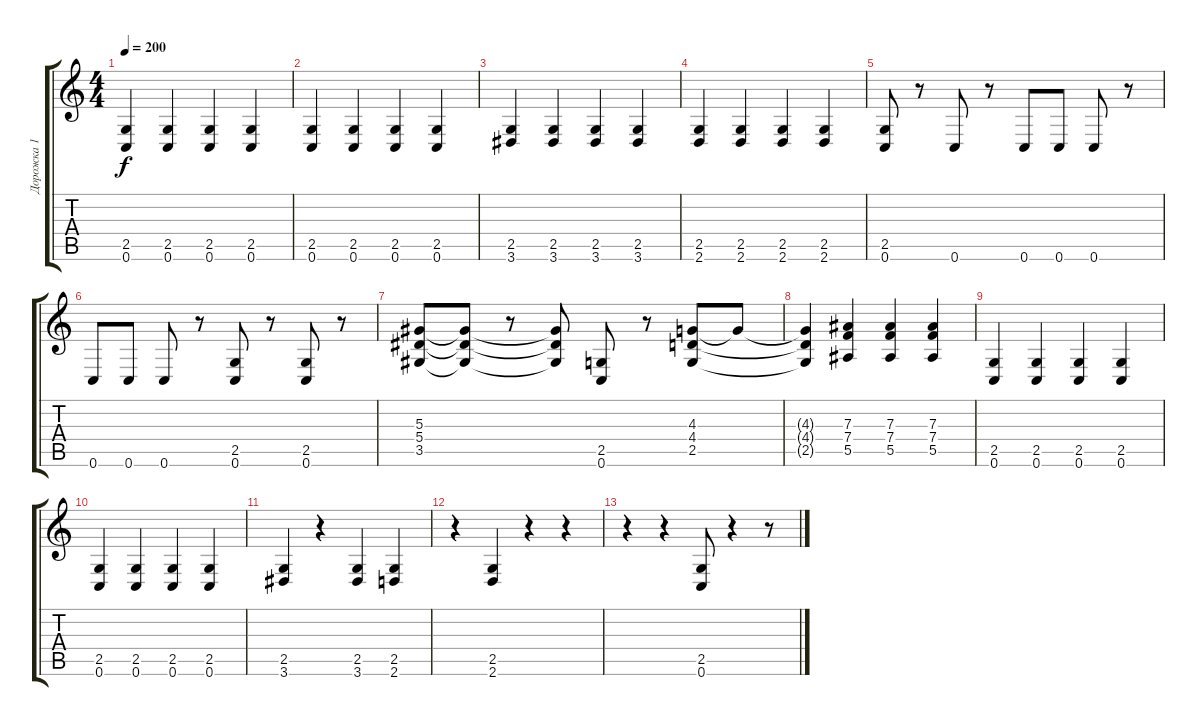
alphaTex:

\track ("Дорожка 1" "Дорожка 1") {instrument distortionguitar}
\staff {score tabs}
\tuning (C4 G3 Eb3 Bb2 F2 C2) {hide}
\ts (4 4)
\tempo 200
\clef g2
\ks c
(2.5 0.6).4{dy f} (2.5 0.6).4 (2.5 0.6).4 (2.5 0.6).4 |
(2.5 0.6).4 (2.5 0.6).4 (2.5 0.6).4 (2.5 0.6).4 |
(2.5 3.6).4 (2.5 3.6).4 (2.5 3.6).4 (2.5 3.6).4 |
(2.5 2.6).4 (2.5 2.6).4 (2.5 2.6).4 (2.5 2.6).4 |
(2.5 0.6).8 r.8 0.6.8 r.8 0.6.8 0.6.8 0.6.8 r.8 |
0.6.8 0.6.8 0.6.8 r.8 (2.5 0.6).8 r.8 (2.5 0.6).8 r.8 |
(5.3 5.4 3.5).8 (5.3{t} 5.4{t} 3.5{t}).8 r.8 (5.3{t} 5.4{t} 3.5{t}).8 (2.5 0.6).8 r.8 (4.3 4.4 2.5).8 4.3{t}.8 |
(4.3{t} 4.4{t} 2.5{t}).4 (7.3 7.4 5.5).4 (7.3 7.4 5.5).4 (7.3 7.4 5.5).4 |
(2.5 0.6).4 (2.5 0.6).4 (2.5 0.6).4 (2.5 0.6).4 |
(2.5 0.6).4 (2.5 0.6).4 (2.5 0.6).4 (2.5 0.6).4 |
(2.5 3.6).4 r.4 (2.5 3.6).4 (2.5 2.6).4 |
r.4 (2.5 2.6).4 r.4 r.4 |
r.4 r.4 (2.5 0.6).8 r.4 r.8
